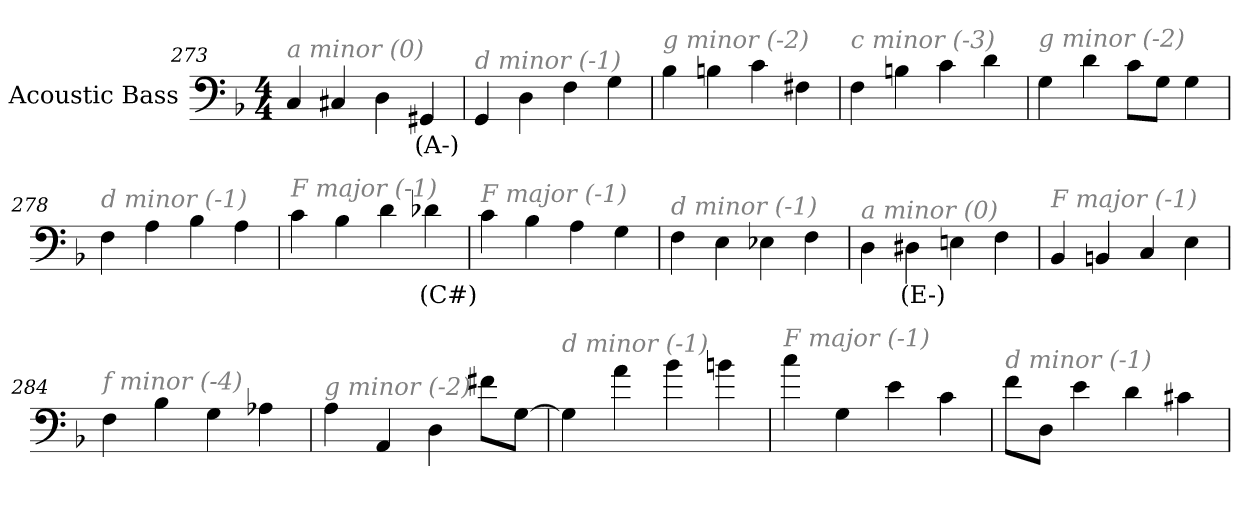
**kern	**text
*part1	*part1
*staff1	*staff1
*I"Acoustic Bass	*
*clefF4	*
*ITrd7c12	*
*k[b-]	*
*F:	*
*M4/4	*
=273	=273
!LO:TX:i:color=#808080:t=a minor (0)	!
4CC	.
4CC#X	.
4DD	.
4GGG#Xi	(A-)
=274	=274
!LO:TX:i:color=#808080:t=d minor (-1)	!
4GGG	.
4DD	.
4FF	.
4GG	.
=275	=275
!LO:TX:i:color=#808080:t=g minor (-2)	!
4BB-	.
4BBn	.
4C	.
4FF#X	.
=276	=276
!LO:TX:i:color=#808080:t=c minor (-3)	!
4FF	.
4BBn	.
4C	.
4D	.
=277	=277
!LO:TX:i:color=#808080:t=g minor (-2)	!
4GG	.
4D	.
8CL	.
8GGJ	.
4GG	.
=278	=278
!LO:TX:i:color=#808080:t=d minor (-1)	!
4FF	.
4AA	.
4BB-	.
4AA	.
=279	=279
!LO:TX:i:color=#808080:t=F major (-1)	!
4C	.
4BB-	.
4D	.
4D-Xi	(C#)
=280	=280
!LO:TX:i:color=#808080:t=F major (-1)	!
4C	.
4BB-	.
4AA	.
4GG	.
=281	=281
!LO:TX:i:color=#808080:t=d minor (-1)	!
4FF	.
4EE	.
4EE-X	.
4FF	.
=282	=282
!LO:TX:i:color=#808080:t=a minor (0)	!
4DD	.
4DD#Xi	(E-)
4EEn	.
4FF	.
=283	=283
!LO:TX:i:color=#808080:t=F major (-1)	!
4BBB-	.
4BBBn	.
4CC	.
4EE	.
=284	=284
!LO:TX:i:color=#808080:t=f minor (-4)	!
4FF	.
4BB-	.
4GG	.
4AA-X	.
=285	=285
!LO:TX:i:color=#808080:t=g minor (-2)	!
4AA	.
4AAA	.
4DD	.
8F#XL	.
[8GGJ	.
=286	=286
!LO:TX:i:color=#808080:t=d minor (-1)	!
4GG]	.
4A	.
4B-	.
4Bn	.
=287	=287
!LO:TX:i:color=#808080:t=F major (-1)	!
4c	.
4GG	.
4E	.
4C	.
=288	=288
!LO:TX:i:color=#808080:t=d minor (-1)	!
8FL	.
8DDJ	.
4E	.
4D	.
4C#X	.
=	=
*-	*-
